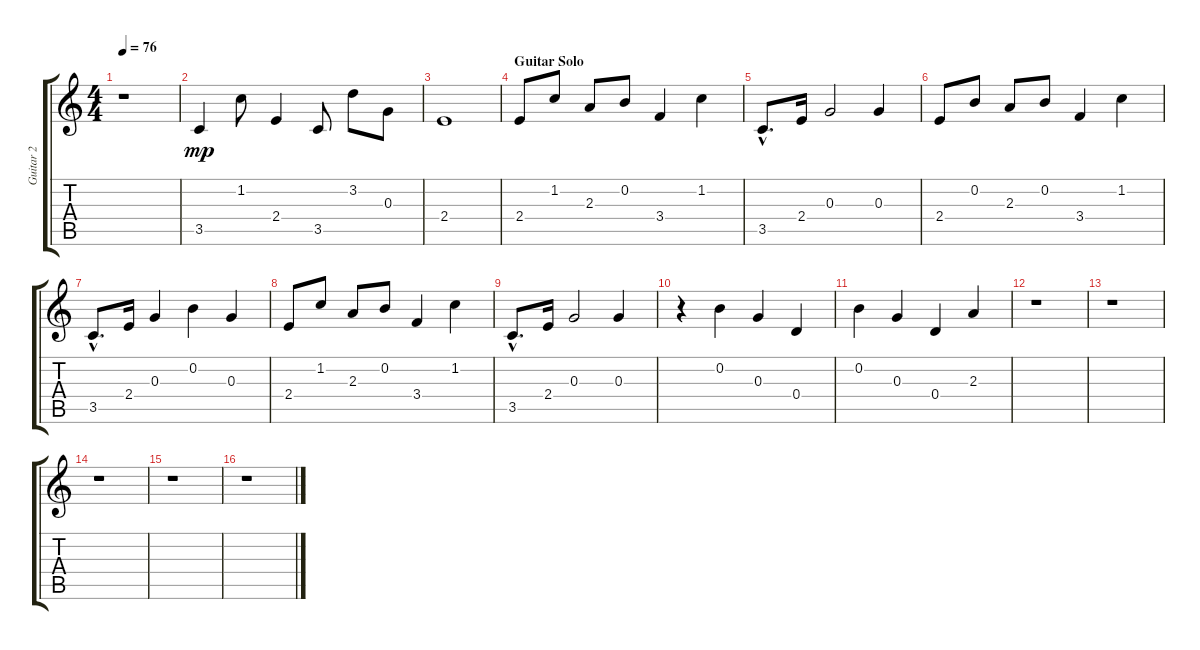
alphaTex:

\track ("Guitar 2" "Guitar 2") {instrument distortionguitar}
\staff {score tabs}
\tuning (E4 B3 G3 D3 A2 E2) {hide}
\ts (4 4)
\tempo 76
\clef g2
\ks c
r.1{dy f} |
3.5.4{dy mp} 1.2.8 2.4.4 3.5.8 3.2.8 0.3.8 |
2.4.1 |
\section ("" "Guitar Solo")
2.4.8 1.2.8 2.3.8 0.2.8 3.4.4 1.2.4 |
3.5{hac}.8{d} 2.4.16 0.3.2 0.3.4 |
2.4.8 0.2.8 2.3.8 0.2.8 3.4.4 1.2.4 |
3.5{hac}.8{d} 2.4.16 0.3.4 0.2.4 0.3.4 |
2.4.8 1.2.8 2.3.8 0.2.8 3.4.4 1.2.4 |
3.5{hac}.8{d} 2.4.16 0.3.2 0.3.4 |
r.4 0.2.4 0.3.4 0.4.4 |
0.2.4 0.3.4 0.4.4 2.3.4 |
r.1 |
r.1 |
r.1 |
r.1 |
r.1
